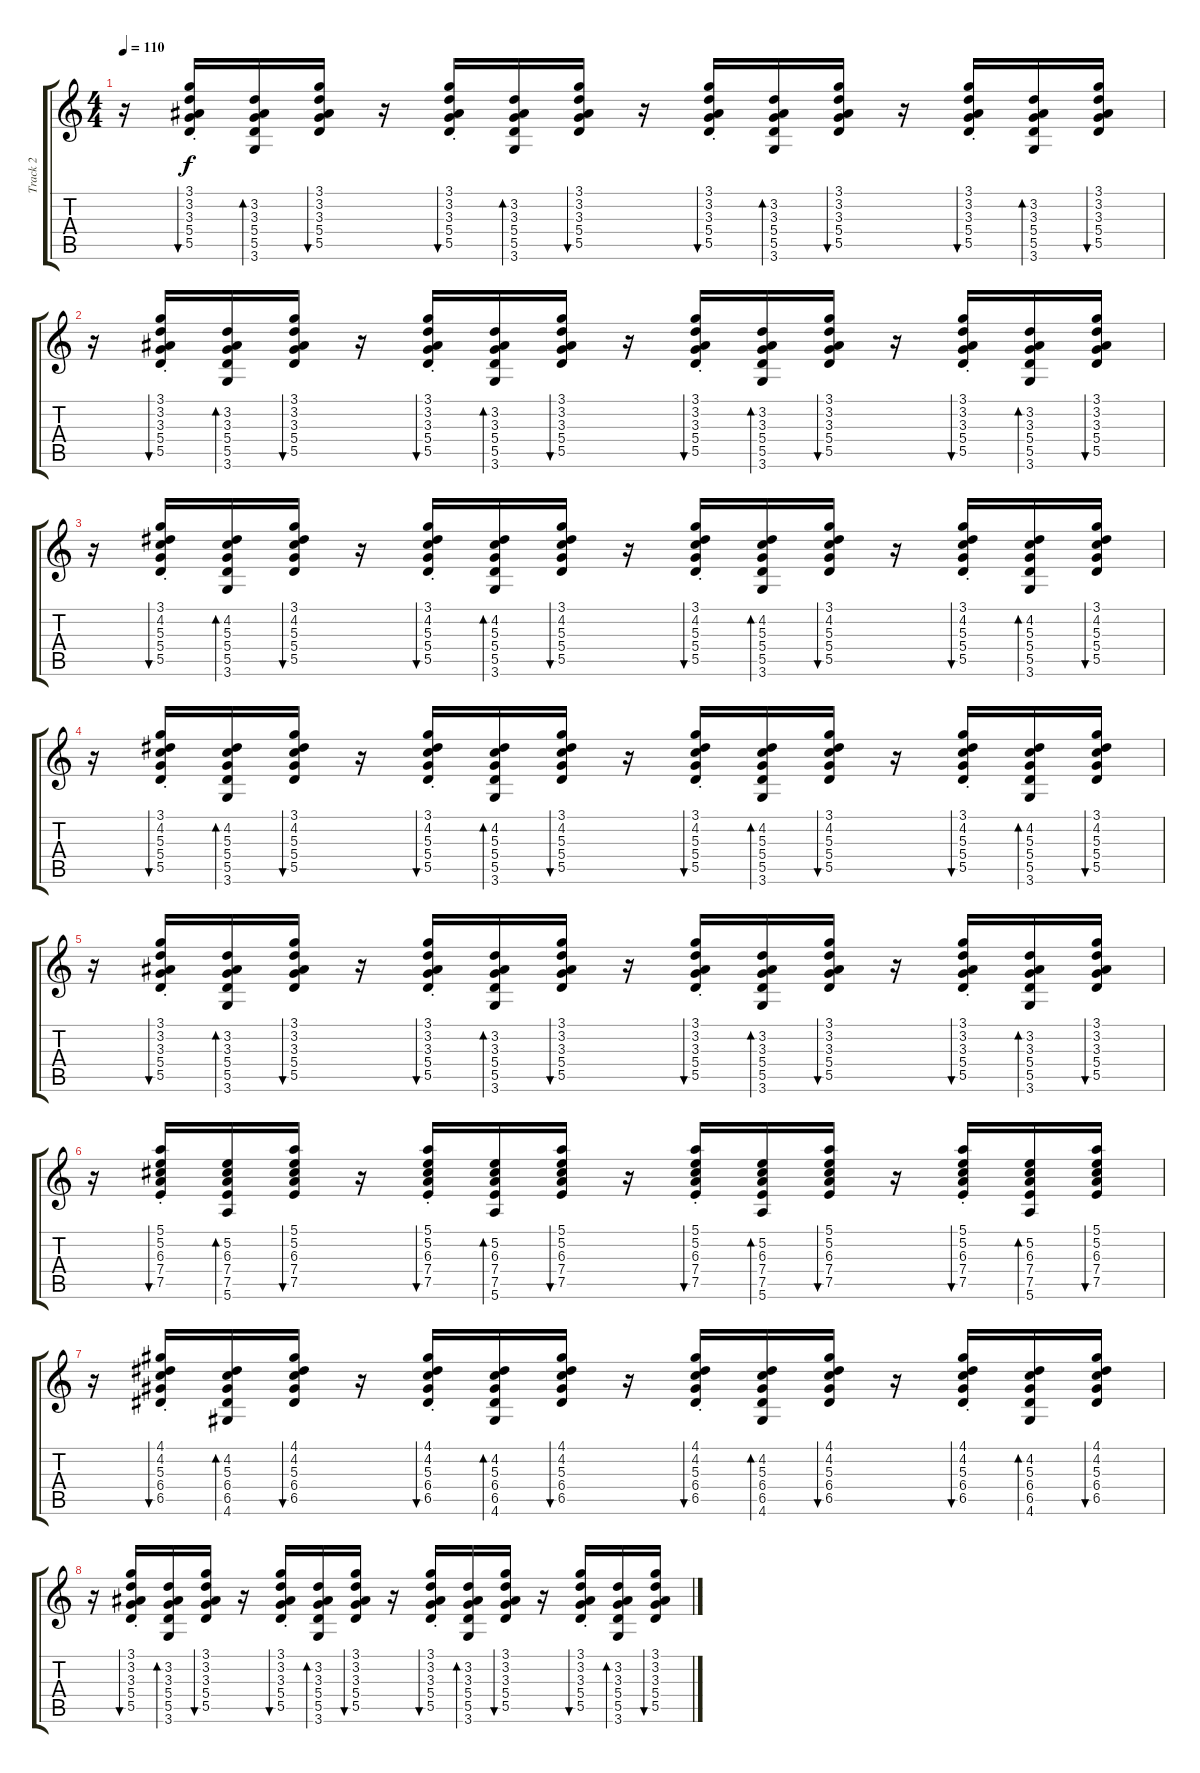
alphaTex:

\track ("Track 2" "Track 2") {instrument acousticguitarsteel}
\staff {score tabs}
\tuning (E4 B3 G3 D3 A2 E2) {hide}
\ts (4 4)
\tempo 110
\clef g2
\ks c
r.16{dy f} (3.1 3.2{st} 3.3{st} 5.4{st} 5.5).16{bu 30} (3.2 3.3 5.4 5.5 3.6).16{bd 30} (3.1 3.2 3.3 5.4 5.5).16{bu 30} r.16 (3.1 3.2{st} 3.3{st} 5.4{st} 5.5).16{bu 30} (3.2 3.3 5.4 5.5 3.6).16{bd 30} (3.1 3.2 3.3 5.4 5.5).16{bu 30} r.16 (3.1 3.2{st} 3.3{st} 5.4{st} 5.5).16{bu 30} (3.2 3.3 5.4 5.5 3.6).16{bd 30} (3.1 3.2 3.3 5.4 5.5).16{bu 30} r.16 (3.1 3.2{st} 3.3{st} 5.4{st} 5.5).16{bu 30} (3.2 3.3 5.4 5.5 3.6).16{bd 30} (3.1 3.2 3.3 5.4 5.5).16{bu 30} |
r.16 (3.1 3.2{st} 3.3{st} 5.4{st} 5.5).16{bu 30} (3.2 3.3 5.4 5.5 3.6).16{bd 30} (3.1 3.2 3.3 5.4 5.5).16{bu 30} r.16 (3.1 3.2{st} 3.3{st} 5.4{st} 5.5).16{bu 30} (3.2 3.3 5.4 5.5 3.6).16{bd 30} (3.1 3.2 3.3 5.4 5.5).16{bu 30} r.16 (3.1 3.2{st} 3.3{st} 5.4{st} 5.5).16{bu 30} (3.2 3.3 5.4 5.5 3.6).16{bd 30} (3.1 3.2 3.3 5.4 5.5).16{bu 30} r.16 (3.1 3.2{st} 3.3{st} 5.4{st} 5.5).16{bu 30} (3.2 3.3 5.4 5.5 3.6).16{bd 30} (3.1 3.2 3.3 5.4 5.5).16{bu 30} |
r.16 (3.1 4.2{st} 5.3{st} 5.4{st} 5.5).16{bu 30} (4.2 5.3 5.4 5.5 3.6).16{bd 30} (3.1 4.2 5.3 5.4 5.5).16{bu 30} r.16 (3.1 4.2{st} 5.3{st} 5.4{st} 5.5).16{bu 30} (4.2 5.3 5.4 5.5 3.6).16{bd 30} (3.1 4.2 5.3 5.4 5.5).16{bu 30} r.16 (3.1 4.2{st} 5.3{st} 5.4{st} 5.5).16{bu 30} (4.2 5.3 5.4 5.5 3.6).16{bd 30} (3.1 4.2 5.3 5.4 5.5).16{bu 30} r.16 (3.1 4.2{st} 5.3{st} 5.4{st} 5.5).16{bu 30} (4.2 5.3 5.4 5.5 3.6).16{bd 30} (3.1 4.2 5.3 5.4 5.5).16{bu 30} |
r.16 (3.1 4.2{st} 5.3{st} 5.4{st} 5.5).16{bu 30} (4.2 5.3 5.4 5.5 3.6).16{bd 30} (3.1 4.2 5.3 5.4 5.5).16{bu 30} r.16 (3.1 4.2{st} 5.3{st} 5.4{st} 5.5).16{bu 30} (4.2 5.3 5.4 5.5 3.6).16{bd 30} (3.1 4.2 5.3 5.4 5.5).16{bu 30} r.16 (3.1 4.2{st} 5.3{st} 5.4{st} 5.5).16{bu 30} (4.2 5.3 5.4 5.5 3.6).16{bd 30} (3.1 4.2 5.3 5.4 5.5).16{bu 30} r.16 (3.1 4.2{st} 5.3{st} 5.4{st} 5.5).16{bu 30} (4.2 5.3 5.4 5.5 3.6).16{bd 30} (3.1 4.2 5.3 5.4 5.5).16{bu 30} |
r.16 (3.1 3.2{st} 3.3{st} 5.4{st} 5.5).16{bu 30} (3.2 3.3 5.4 5.5 3.6).16{bd 30} (3.1 3.2 3.3 5.4 5.5).16{bu 30} r.16 (3.1 3.2{st} 3.3{st} 5.4{st} 5.5).16{bu 30} (3.2 3.3 5.4 5.5 3.6).16{bd 30} (3.1 3.2 3.3 5.4 5.5).16{bu 30} r.16 (3.1 3.2{st} 3.3{st} 5.4{st} 5.5).16{bu 30} (3.2 3.3 5.4 5.5 3.6).16{bd 30} (3.1 3.2 3.3 5.4 5.5).16{bu 30} r.16 (3.1 3.2{st} 3.3{st} 5.4{st} 5.5).16{bu 30} (3.2 3.3 5.4 5.5 3.6).16{bd 30} (3.1 3.2 3.3 5.4 5.5).16{bu 30} |
r.16 (5.1 5.2{st} 6.3{st} 7.4{st} 7.5).16{bu 30} (5.2 6.3 7.4 7.5 5.6).16{bd 30} (5.1 5.2 6.3 7.4 7.5).16{bu 30} r.16 (5.1 5.2{st} 6.3{st} 7.4{st} 7.5).16{bu 30} (5.2 6.3 7.4 7.5 5.6).16{bd 30} (5.1 5.2 6.3 7.4 7.5).16{bu 30} r.16 (5.1 5.2{st} 6.3{st} 7.4{st} 7.5).16{bu 30} (5.2 6.3 7.4 7.5 5.6).16{bd 30} (5.1 5.2 6.3 7.4 7.5).16{bu 30} r.16 (5.1 5.2{st} 6.3{st} 7.4{st} 7.5).16{bu 30} (5.2 6.3 7.4 7.5 5.6).16{bd 30} (5.1 5.2 6.3 7.4 7.5).16{bu 30} |
r.16 (4.1 4.2{st} 5.3{st} 6.4{st} 6.5).16{bu 30} (4.2 5.3 6.4 6.5 4.6).16{bd 30} (4.1 4.2 5.3 6.4 6.5).16{bu 30} r.16 (4.1 4.2{st} 5.3{st} 6.4{st} 6.5).16{bu 30} (4.2 5.3 6.4 6.5 4.6).16{bd 30} (4.1 4.2 5.3 6.4 6.5).16{bu 30} r.16 (4.1 4.2{st} 5.3{st} 6.4{st} 6.5).16{bu 30} (4.2 5.3 6.4 6.5 4.6).16{bd 30} (4.1 4.2 5.3 6.4 6.5).16{bu 30} r.16 (4.1 4.2{st} 5.3{st} 6.4{st} 6.5).16{bu 30} (4.2 5.3 6.4 6.5 4.6).16{bd 30} (4.1 4.2 5.3 6.4 6.5).16{bu 30} |
r.16 (3.1 3.2{st} 3.3{st} 5.4{st} 5.5).16{bu 30} (3.2 3.3 5.4 5.5 3.6).16{bd 30} (3.1 3.2 3.3 5.4 5.5).16{bu 30} r.16 (3.1 3.2{st} 3.3{st} 5.4{st} 5.5).16{bu 30} (3.2 3.3 5.4 5.5 3.6).16{bd 30} (3.1 3.2 3.3 5.4 5.5).16{bu 30} r.16 (3.1 3.2{st} 3.3{st} 5.4{st} 5.5).16{bu 30} (3.2 3.3 5.4 5.5 3.6).16{bd 30} (3.1 3.2 3.3 5.4 5.5).16{bu 30} r.16 (3.1 3.2{st} 3.3{st} 5.4{st} 5.5).16{bu 30} (3.2 3.3 5.4 5.5 3.6).16{bd 30} (3.1 3.2 3.3 5.4 5.5).16{bu 30}
